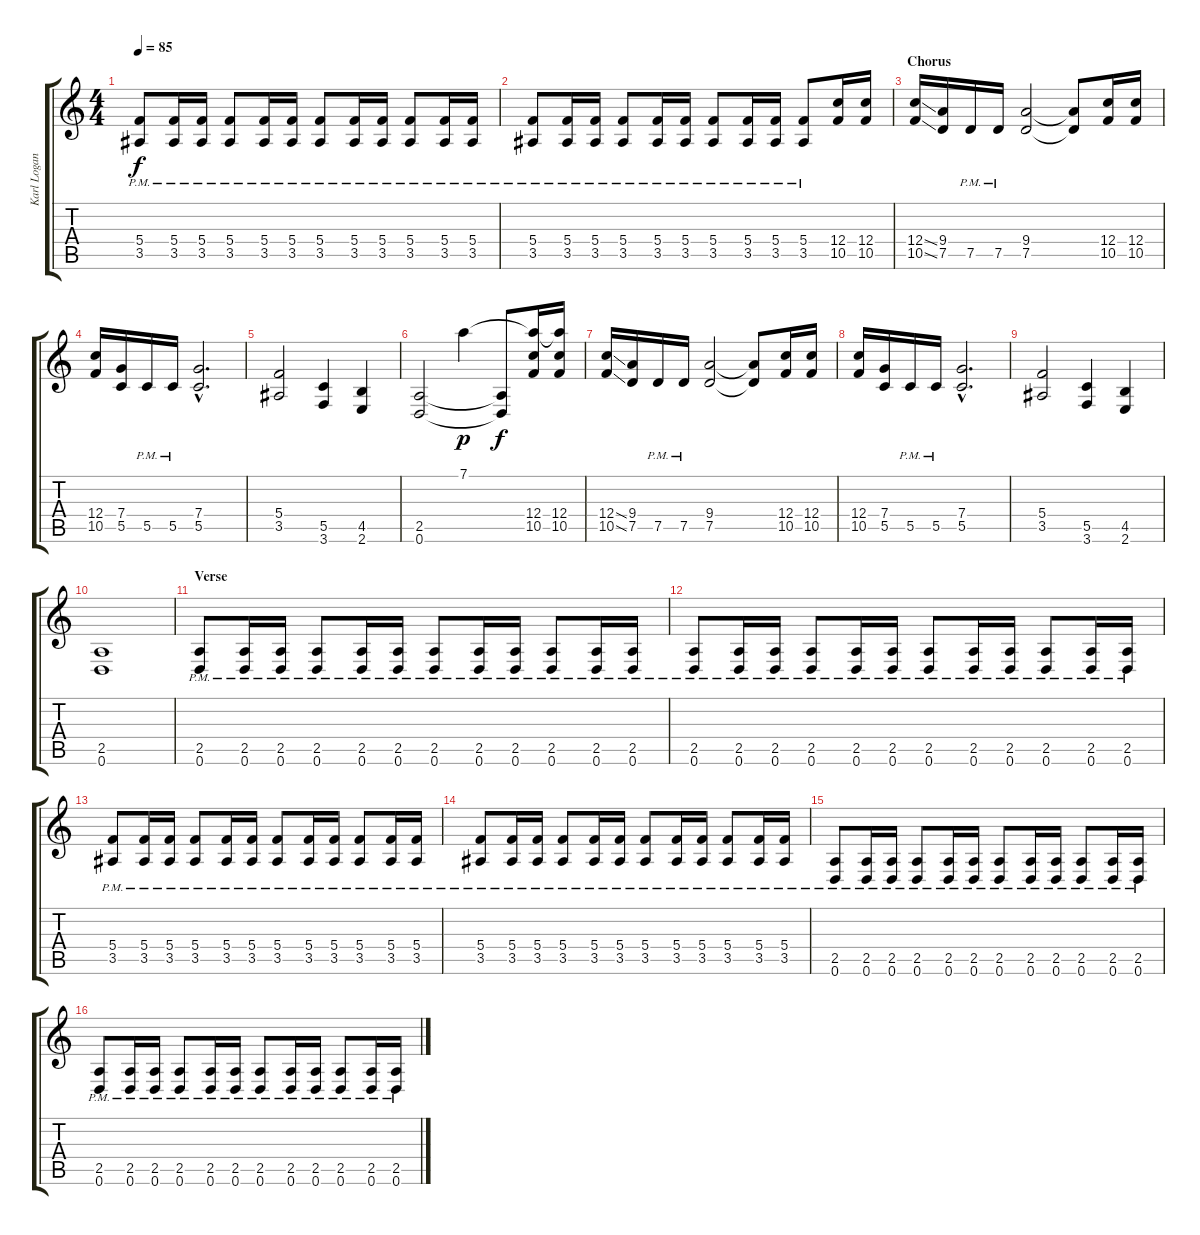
\track ("Karl Logan" "Karl Logan") {instrument distortionguitar}
\staff {score tabs}
\tuning (D4 A3 F3 C3 G2 D2) {hide}
\ts (4 4)
\tempo 85
\clef g2
\ks c
(5.4{pm} 3.5{pm}).8{dy f} (5.4{pm} 3.5{pm}).16 (5.4{pm} 3.5{pm}).16 (5.4 3.5{pm}).8 (5.4{pm} 3.5{pm}).16 (5.4{pm} 3.5{pm}).16 (5.4{pm} 3.5{pm}).8 (5.4 3.5{pm}).16 (5.4{pm} 3.5{pm}).16 (5.4{pm} 3.5{pm}).8 (5.4{pm} 3.5{pm}).16 (5.4{pm} 3.5{pm}).16 |
(5.4{pm} 3.5{pm}).8 (5.4{pm} 3.5{pm}).16 (5.4{pm} 3.5{pm}).16 (5.4{pm} 3.5{pm}).8 (5.4{pm} 3.5{pm}).16 (5.4{pm} 3.5{pm}).16 (5.4{pm} 3.5{pm}).8 (5.4{pm} 3.5{pm}).16 (5.4{pm} 3.5{pm}).16 (5.4{pm} 3.5).8 (12.4 10.5).16 (12.4 10.5).16 |
\section ("" "Chorus")
(12.4{ss} 10.5{ss}).16 (9.4 7.5).16 7.5{pm}.16 7.5{pm}.16 (9.4 7.5).2 (9.4{t} 7.5{t}).8 (12.4 10.5).16 (12.4 10.5).16 |
(12.4 10.5).16 (7.4 5.5).16 5.5{pm}.16 5.5{pm}.16 (7.4{hac} 5.5{hac}).2{d} |
(5.4 3.5).2 (5.5 3.6).4 (4.5 2.6).4 |
(2.5 0.6).2 7.1.4{dy p} (2.5{t} 0.6{t}).8{dy f} (7.1{t} 12.4 10.5).16 (7.1{t} 12.4 10.5).16 |
(12.4{ss} 10.5{ss}).16 (9.4 7.5).16 7.5{pm}.16 7.5{pm}.16 (9.4 7.5).2 (9.4{t} 7.5{t}).8 (12.4 10.5).16 (12.4 10.5).16 |
(12.4 10.5).16 (7.4 5.5).16 5.5{pm}.16 5.5{pm}.16 (7.4{hac} 5.5{hac}).2{d} |
(5.4 3.5).2 (5.5 3.6).4 (4.5 2.6).4 |
(2.5 0.6).1 |
\section ("" "Verse")
(2.5{pm} 0.6{pm}).8 (2.5{pm} 0.6{pm}).16 (2.5{pm} 0.6{pm}).16 (2.5{pm} 0.6{pm}).8 (2.5{pm} 0.6{pm}).16 (2.5{pm} 0.6{pm}).16 (2.5{pm} 0.6{pm}).8 (2.5{pm} 0.6{pm}).16 (2.5{pm} 0.6{pm}).16 (2.5{pm} 0.6{pm}).8 (2.5{pm} 0.6{pm}).16 (2.5{pm} 0.6{pm}).16 |
(2.5{pm} 0.6{pm}).8 (2.5{pm} 0.6{pm}).16 (2.5{pm} 0.6{pm}).16 (2.5{pm} 0.6{pm}).8 (2.5{pm} 0.6{pm}).16 (2.5{pm} 0.6{pm}).16 (2.5{pm} 0.6{pm}).8 (2.5{pm} 0.6{pm}).16 (2.5{pm} 0.6{pm}).16 (2.5{pm} 0.6{pm}).8 (2.5{pm} 0.6{pm}).16 (2.5{pm} 0.6{pm}).16 |
(5.4{pm} 3.5{pm}).8 (5.4{pm} 3.5{pm}).16 (5.4{pm} 3.5{pm}).16 (5.4{pm} 3.5{pm}).8 (5.4{pm} 3.5{pm}).16 (5.4{pm} 3.5{pm}).16 (5.4{pm} 3.5{pm}).8 (5.4{pm} 3.5{pm}).16 (5.4{pm} 3.5{pm}).16 (5.4{pm} 3.5{pm}).8 (5.4{pm} 3.5{pm}).16 (5.4{pm} 3.5{pm}).16 |
(5.4{pm} 3.5{pm}).8 (5.4{pm} 3.5{pm}).16 (5.4{pm} 3.5{pm}).16 (5.4{pm} 3.5{pm}).8 (5.4{pm} 3.5{pm}).16 (5.4{pm} 3.5{pm}).16 (5.4{pm} 3.5{pm}).8 (5.4{pm} 3.5{pm}).16 (5.4{pm} 3.5{pm}).16 (5.4{pm} 3.5{pm}).8 (5.4{pm} 3.5{pm}).16 (5.4{pm} 3.5{pm}).16 |
(2.5{pm} 0.6{pm}).8 (2.5{pm} 0.6{pm}).16 (2.5{pm} 0.6{pm}).16 (2.5{pm} 0.6{pm}).8 (2.5{pm} 0.6{pm}).16 (2.5{pm} 0.6{pm}).16 (2.5{pm} 0.6{pm}).8 (2.5{pm} 0.6{pm}).16 (2.5{pm} 0.6{pm}).16 (2.5{pm} 0.6{pm}).8 (2.5{pm} 0.6{pm}).16 (2.5{pm} 0.6{pm}).16 |
(2.5{pm} 0.6{pm}).8 (2.5{pm} 0.6{pm}).16 (2.5{pm} 0.6{pm}).16 (2.5{pm} 0.6{pm}).8 (2.5{pm} 0.6{pm}).16 (2.5{pm} 0.6{pm}).16 (2.5{pm} 0.6{pm}).8 (2.5{pm} 0.6{pm}).16 (2.5{pm} 0.6{pm}).16 (2.5{pm} 0.6{pm}).8 (2.5{pm} 0.6{pm}).16 (2.5{pm} 0.6{pm}).16
